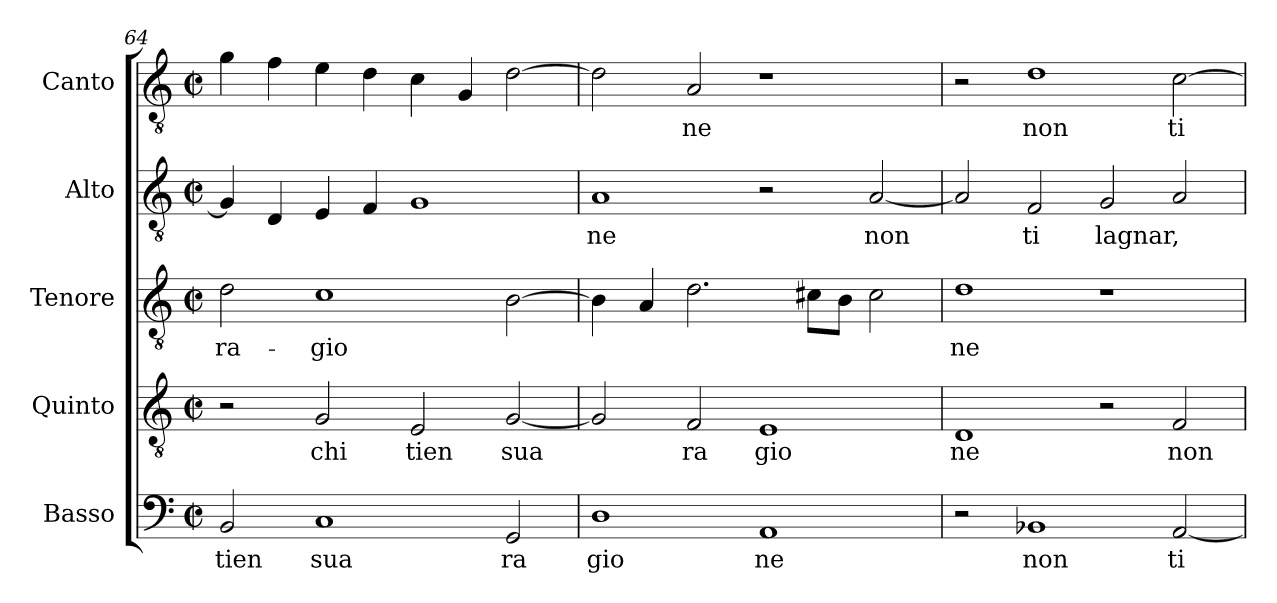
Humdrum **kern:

**kern	**text	**kern	**text	**kern	**text	**kern	**text	**kern	**text
*part5	*part5	*part4	*part4	*part3	*part3	*part2	*part2	*part1	*part1
*staff5	*staff5	*staff4	*staff4	*staff3	*staff3	*staff2	*staff2	*staff1	*staff1
*I"Basso	*	*I"Quinto	*	*I"Tenore	*	*I"Alto	*	*I"Canto	*
!!LO:PB:g=z
*clefF4	*	*clefGv2	*	*clefGv2	*	*clefGv2	*	*clefGv2	*
*k[]	*	*k[]	*	*k[]	*	*k[]	*	*k[]	*
*C:	*	*C:	*	*C:	*	*C:	*	*C:	*
*M2/2	*	*M2/2	*	*M2/2	*	*M2/2	*	*M2/2	*
*met(c|)	*	*met(c|)	*	*met(c|)	*	*met(c|)	*	*met(c|)	*
=64	=64	=64	=64	=64	=64	=64	=64	=64	=64
!	!LO:LY:b:cj	!	!	!	!LO:LY:b:cj	!	!LO:LY:b:cj	!	!LO:LY:b:cj
2BB/	tien	2r	.	2d\	ra-	4G/]	.	4g\	.
!	!	!	!	!	!	!	!LO:LY:b:cj	!	!LO:LY:b:cj
.	.	.	.	.	.	4D/	.	4f\	.
!	!LO:LY:b:cj	!	!LO:LY:b:cj	!	!LO:LY:b:cj	!	!LO:LY:b:cj	!	!LO:LY:b:cj
1C	sua	2G/	chi	1c	-gio-	4E/	.	4e\	.
!	!	!	!	!	!	!	!LO:LY:b:cj	!	!LO:LY:b:cj
.	.	.	.	.	.	4F/	.	4d\	.
!	!	!	!LO:LY:b:cj	!	!	!	!LO:LY:b:cj	!	!LO:LY:b:cj
.	.	2E/	tien	.	.	1G	.	4c\	.
!	!	!	!	!	!	!	!	!	!LO:LY:b:cj
.	.	.	.	.	.	.	.	4G/	.
!	!LO:LY:b:cj	!	!LO:LY:b:cj	!	!LO:LY:b:cj	!	!	!	!LO:LY:b:cj
2GG/	ra	[<2G/	sua	[>2B\	--	.	.	[>2d\	.
=65	=65	=65	=65	=65	=65	=65	=65	=65	=65
!	!LO:LY:b:cj	!	!LO:LY:b:cj	!	!LO:LY:b:cj	!	!LO:LY:b:cj	!	!LO:LY:b:cj
1D	gio	2G/]	.	4B\]	--	1A	ne	2d\]	.
!	!	!	!	!	!LO:LY:b:cj	!	!	!	!
.	.	.	.	4A/	--	.	.	.	.
!	!	!	!LO:LY:b:cj	!	!LO:LY:b:cj	!	!	!	!LO:LY:b:cj
.	.	2F/	ra	2.d\	--	.	.	2A/	ne
!	!LO:LY:b:cj	!	!LO:LY:b:cj	!	!	!	!	!	!
1AA	ne	1E	gio	.	.	2r	.	1r	.
!	!	!	!	!	!LO:LY:b:cj	!	!	!	!
.	.	.	.	8c#\L	--	.	.	.	.
!	!	!	!	!	!LO:LY:b:cj	!	!	!	!
.	.	.	.	8B\J	--	.	.	.	.
!	!	!	!	!	!LO:LY:b:cj	!	!LO:LY:b:cj	!	!
.	.	.	.	2c#\	--	[<2A/	non	.	.
=66	=66	=66	=66	=66	=66	=66	=66	=66	=66
!	!	!	!LO:LY:b:cj	!	!LO:LY:b:cj	!	!LO:LY:b:cj	!	!
2r	.	1D	ne	1d	-ne	2A/]	.	2r	.
!	!LO:LY:b:cj	!	!	!	!	!	!LO:LY:b:cj	!	!LO:LY:b:cj
1BB-X	non	.	.	.	.	2F/	ti	1d	non
!	!	!	!	!	!	!	!LO:LY:b:cj	!	!
.	.	2r	.	1r	.	2G/	lagnar,	.	.
!	!LO:LY:b:cj	!	!LO:LY:b:cj	!	!	!	!LO:LY:b:cj	!	!LO:LY:b:cj
[<2AA/	ti	2F/	non	.	.	2A/	.	[>2c\	ti
=	=	=	=	=	=	=	=	=	=
*-	*-	*-	*-	*-	*-	*-	*-	*-	*-
